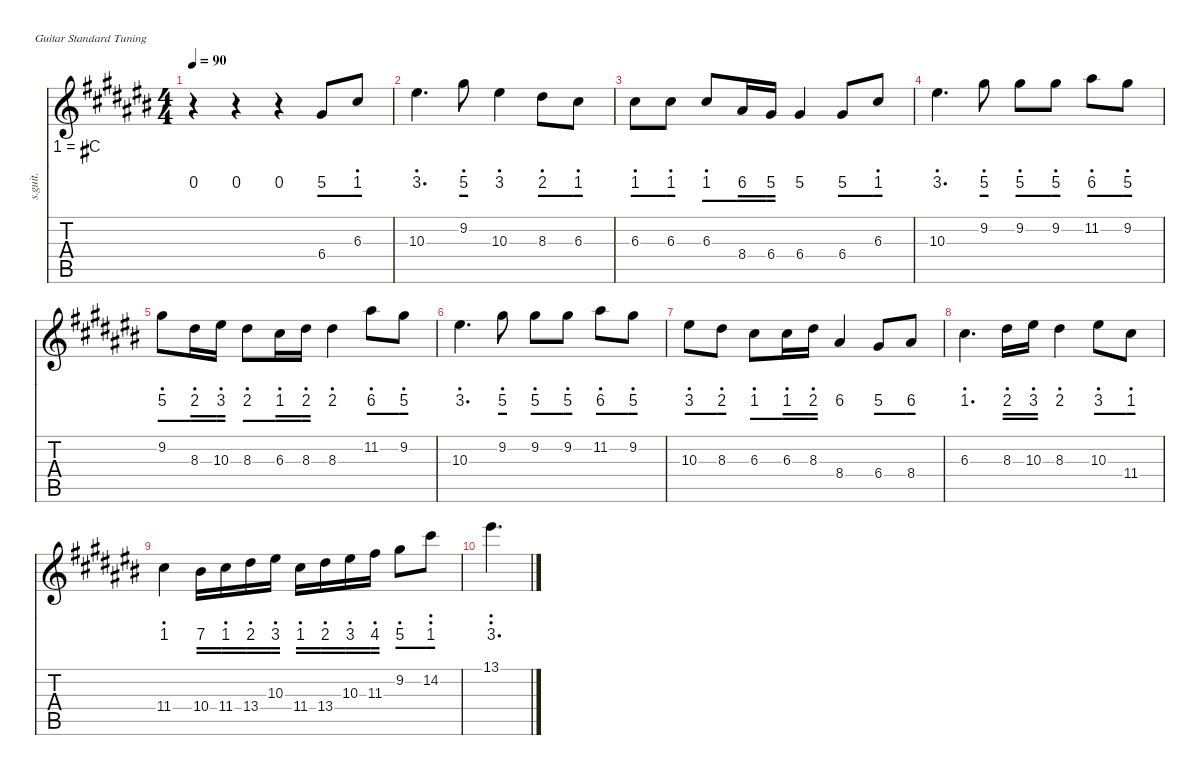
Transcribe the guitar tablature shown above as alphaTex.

\defaultSystemsLayout 4
\hideDynamics
\bracketExtendMode nobrackets
\track ("Steel Guitar" "s.guit.") {instrument acousticguitarsteel}
\staff {score tabs numbered}
\tuning (E4 B3 G3 D3 A2 E2)
\ts (4 4)
\tempo 90
\clef g2
\ks c#
r.4{dy mf instrument acousticguitarsteel} r.4 r.4 6.4{acc #}.8 6.3{acc #}.8 |
10.3{acc #}.4{d} 9.2{acc #}.8 10.3{acc #}.4 8.3{acc #}.8 6.3{acc #}.8 |
6.3{acc #}.8 6.3{acc #}.8 6.3{acc #}.8 8.4{acc #}.16 6.4{acc #}.16 6.4{acc #}.4 6.4{acc #}.8 6.3{acc #}.8 |
10.3{acc #}.4{d} 9.2{acc #}.8 9.2{acc #}.8 9.2{acc #}.8 11.2{acc #}.8 9.2{acc #}.8 |
9.2{acc #}.8 8.3{acc #}.16 10.3{acc #}.16 8.3{acc #}.8 6.3{acc #}.16 8.3{acc #}.16 8.3{acc #}.4 11.2{acc #}.8 9.2{acc #}.8 |
10.3{acc #}.4{d} 9.2{acc #}.8 9.2{acc #}.8 9.2{acc #}.8 11.2{acc #}.8 9.2{acc #}.8 |
10.3{acc #}.8 8.3{acc #}.8 6.3{acc #}.8 6.3{acc #}.16 8.3{acc #}.16 8.4{acc #}.4 6.4{acc #}.8 8.4{acc #}.8 |
6.3{acc #}.4{d} 8.3{acc #}.16 10.3{acc #}.16 8.3{acc #}.4 10.3{acc #}.8 11.4{acc #}.8 |
11.4{acc #}.4 10.4{acc #}.16 11.4{acc #}.16 13.4{acc #}.16 10.3{acc #}.16 11.4{acc #}.16 13.4{acc #}.16 10.3{acc #}.16 11.3{acc #}.16 9.2{acc #}.8 14.2{acc #}.8 |
13.1{acc #}.4{d}
